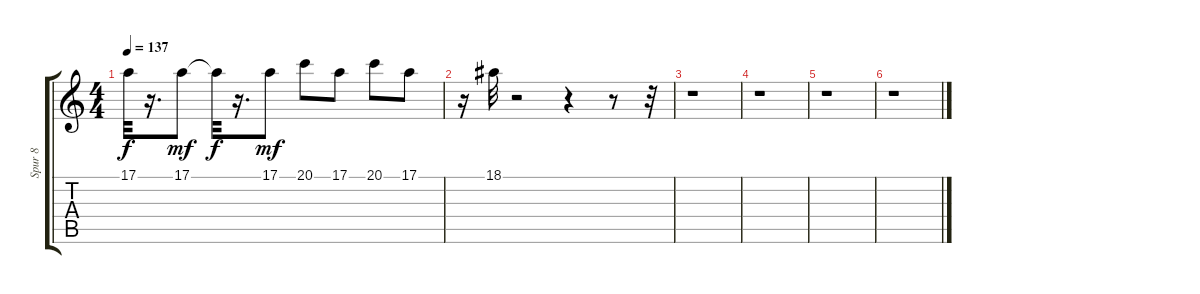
\track ("Spur 8" "Spur 8") {instrument drawbarorgan}
\staff {score tabs}
\tuning (E4 B3 G3 D3 A2 E2) {hide}
\ts (4 4)
\tempo 137
\clef g2
\ks c
17.1{t}.32{dy f} r.16{d} 17.1.8{dy mf} 17.1{t}.32{dy f} r.16{d} 17.1.8{dy mf} 20.1.8 17.1.8 20.1.8 17.1.8 |
r.16 18.1.32 r.2 r.4 r.8 r.32 |
r.1 |
r.1 |
r.1 |
r.1
